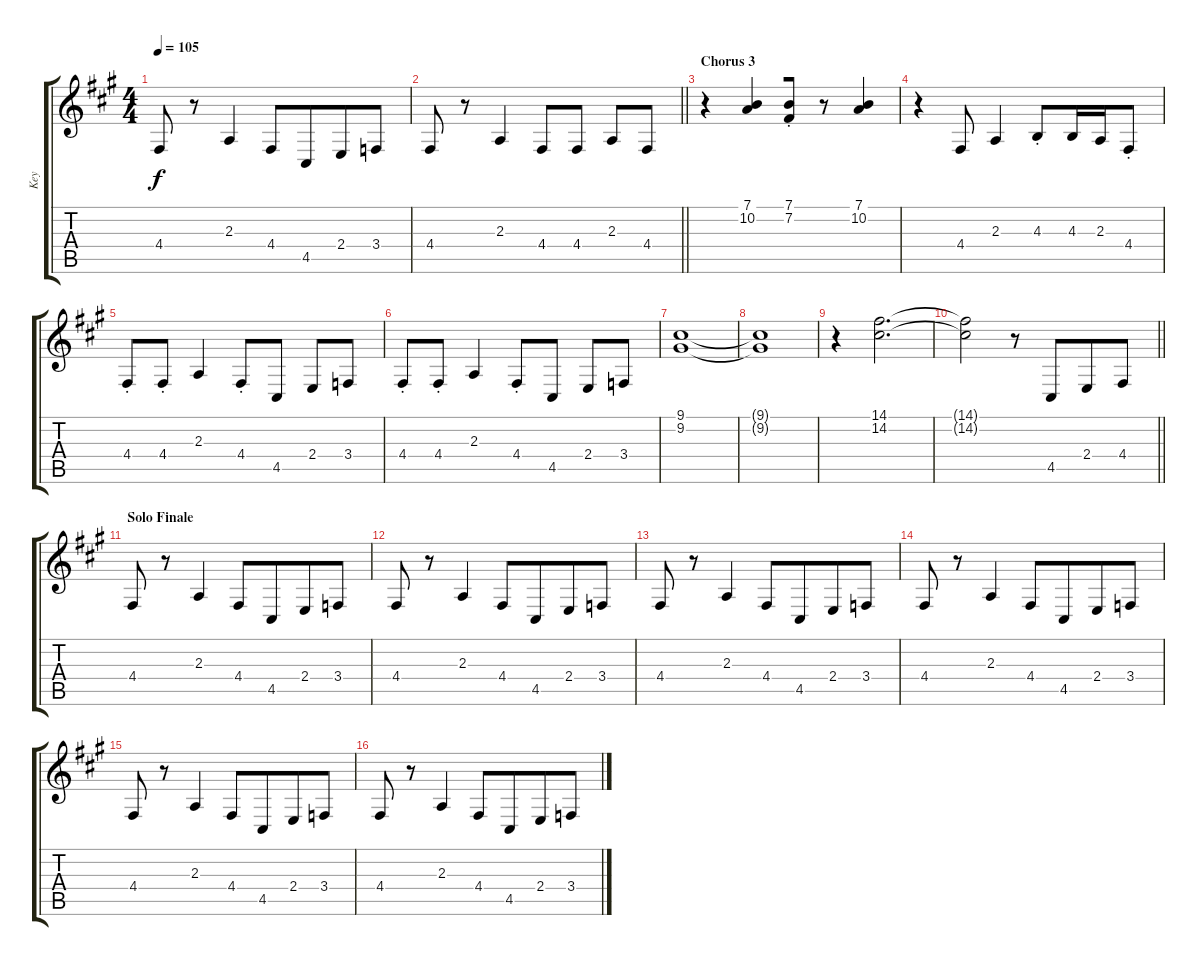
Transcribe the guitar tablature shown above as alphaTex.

\track ("Key" "Key") {instrument percussiveorgan}
\staff {score tabs}
\tuning (E4 B3 G3 D3 A2 E2) {hide}
\ts (4 4)
\tempo 105
\clef g2
\ks a
4.4.8{dy f} r.8 2.3.4 4.4.8 4.5.8{beam merge} 2.4.8{beam merge} 3.4.8 |
\barLineRight lightlight
4.4.8 r.8 2.3.4 4.4.8{beam merge} 4.4.8 2.3.8 4.4.8 |
\section ("" "Chorus 3")
r.4 (7.1 10.2).4{beam merge} (7.1{st} 7.2{st}).8 r.8 (7.1 10.2).4 |
r.4{beam merge} 4.4.8 2.3.4{beam merge} 4.3{st}.8{beam merge} 4.3.16 2.3.16 4.4{st}.8 |
4.4{st}.8{beam merge} 4.4{st}.8{beam merge} 2.3.4 4.4{st}.8 4.5.8 2.4.8{beam merge} 3.4.8 |
4.4{st}.8{beam merge} 4.4{st}.8{beam merge} 2.3.4 4.4{st}.8 4.5.8 2.4.8{beam merge} 3.4.8 |
(9.1 9.2).1 |
(9.1{t} 9.2{t}).1 |
r.4 (14.1 14.2).2{d} |
\barLineRight lightlight
(14.1{t} 14.2{t}).2 r.8 4.5.8{beam merge} 2.4.8 4.4.8 |
\section ("" "Solo Finale")
4.4.8 r.8 2.3.4 4.4.8 4.5.8{beam merge} 2.4.8{beam merge} 3.4.8 |
4.4.8 r.8 2.3.4 4.4.8 4.5.8{beam merge} 2.4.8{beam merge} 3.4.8 |
4.4.8 r.8 2.3.4 4.4.8 4.5.8{beam merge} 2.4.8{beam merge} 3.4.8 |
4.4.8 r.8 2.3.4 4.4.8 4.5.8{beam merge} 2.4.8{beam merge} 3.4.8 |
4.4.8 r.8 2.3.4 4.4.8 4.5.8{beam merge} 2.4.8{beam merge} 3.4.8 |
4.4.8 r.8 2.3.4 4.4.8 4.5.8{beam merge} 2.4.8{beam merge} 3.4.8
